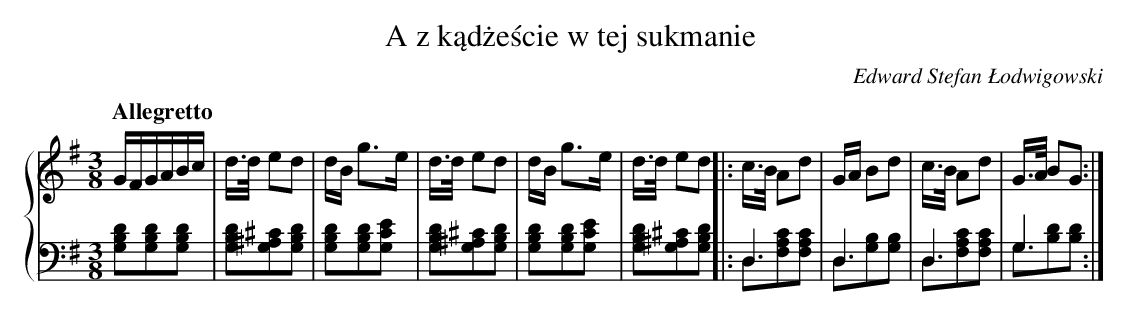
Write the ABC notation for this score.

X:1
T: A z kądżeście w tej sukmanie
C: Edward Stefan Łodwigowski
L: 1/8
M: 3/8
Q: "Allegretto"
%%staves {1 2}
V: 1 clef=treble
V: 2 clef=bass
K: G
[V:1] G/F/G/A/B/c/ |
[V:2] [DB,G,][DB,G,][DB,G,] |
[V:1] d/>d/ ed |
[V:2] [DB,G,][^C^A,G,][DB,G,] |
[V:1] d/B< ge/ |
[V:2] [DB,G,][DB,G,][ECG,] |
[V:1] d/>d/ ed |
[V:2] [DB,G,][^C^A,G,][DB,G,] |
[V:1] d/B< ge/ |
[V:2] [DB,G,][DB,G,][ECG,] |
[V:1] d/>d/ ed ]|:
[V:2] [DB,G,][^C^A,G,][DB,G,] ]|:
[V:1] c/>B/ Ad |
[V:2] D,3 & D,[CA,F,][CA,F,] |
[V:1] G/A/ Bd |
[V:2] D,3 & D,[B,G,][B,G,] |
[V:1] c/>B/ Ad |
[V:2] D,3 & D,[CA,F,][CA,F,] |
[V:1] G/>A/ BG :|]
[V:2] G,3 & G,[DB,][DB,] :|]
